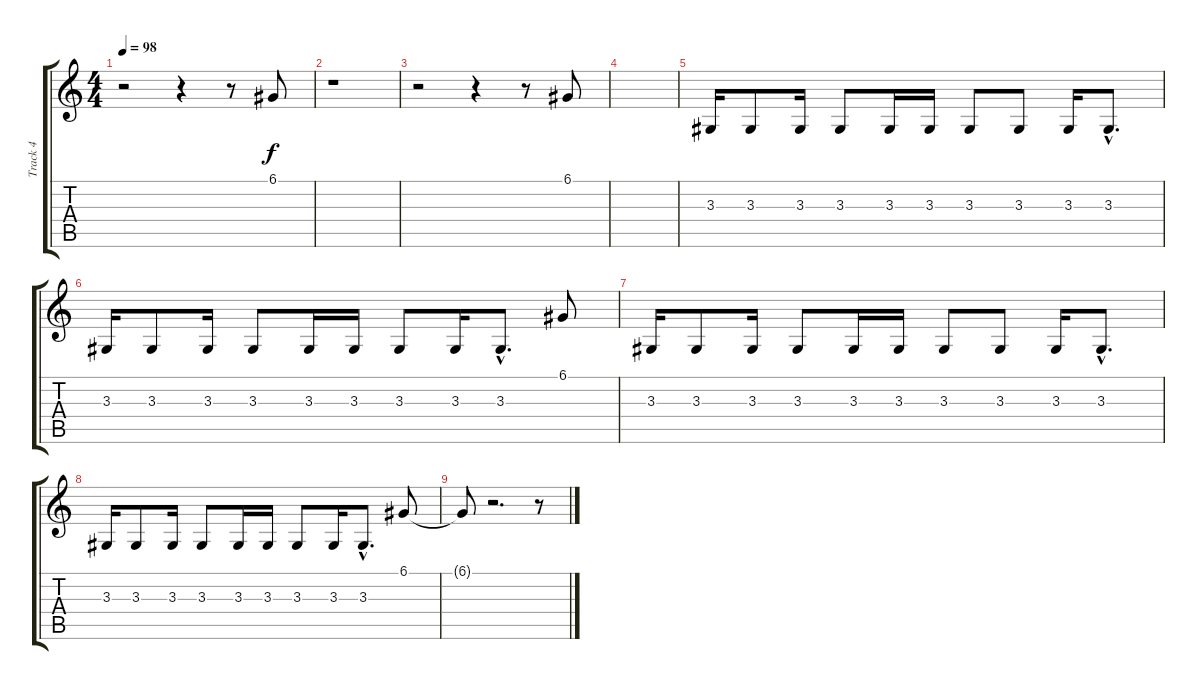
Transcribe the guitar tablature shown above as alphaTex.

\track ("Track 4" "Track 4") {instrument tuba}
\staff {score tabs}
\tuning (D4 A3 F3 C3 G2 C2) {hide}
\ts (4 4)
\tempo 98
\clef g2
\ks c
r.2{dy f} r.4 r.8 6.1.8 |
r.1 |
r.2 r.4 r.8 6.1.8 |
|
3.3.16 3.3.8 3.3.16 3.3.8 3.3.16 3.3.16 3.3.8 3.3.8 3.3.16 3.3{hac}.8{d} |
3.3.16 3.3.8 3.3.16 3.3.8 3.3.16 3.3.16 3.3.8 3.3.16 3.3{hac}.8{d} 6.1.8 |
3.3.16 3.3.8 3.3.16 3.3.8 3.3.16 3.3.16 3.3.8 3.3.8 3.3.16 3.3{hac}.8{d} |
3.3.16 3.3.8 3.3.16 3.3.8 3.3.16 3.3.16 3.3.8 3.3.16 3.3{hac}.8{d} 6.1.8 |
6.1{t}.8 r.2{d} r.8
